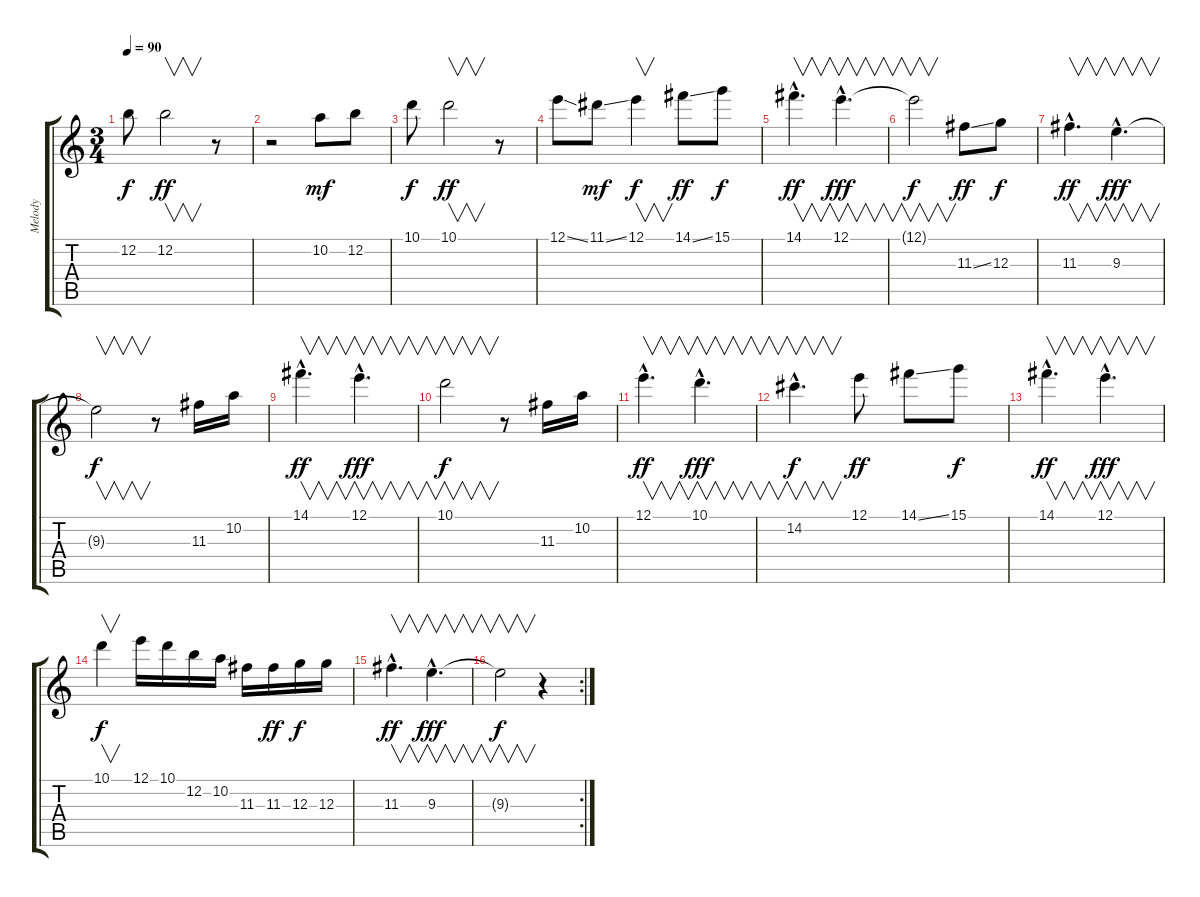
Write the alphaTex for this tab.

\track ("Melody" "Melody") {instrument overdrivenguitar}
\staff {score tabs}
\tuning (E4 B3 G3 D3 A2 E2) {hide}
\ts (3 4)
\tempo 90
\clef g2
\ks c
12.2.8{dy f} 12.2.2{v dy ff} r.8 |
r.2 10.2.8{dy mf} 12.2.8 |
10.1.8{dy f} 10.1.2{v dy ff} r.8 |
12.1{ss}.8 11.1{ss}.8{dy mf} 12.1.4{v dy f} 14.1{ss}.8{dy ff} 15.1.8{dy f} |
14.1{hac}.4{v d dy ff} 12.1{hac}.4{v d dy fff} |
12.1{t}.2{v dy f} 11.3{ss}.8{dy ff} 12.3.8{dy f} |
11.3{hac}.4{v d dy ff} 9.3{hac}.4{v d dy fff} |
9.3{t}.2{v dy f} r.8 11.3.16 10.2.16 |
14.1{hac}.4{v d dy ff} 12.1{hac}.4{v d dy fff} |
10.1.2{v dy f} r.8 11.3.16 10.2.16 |
12.1{hac}.4{v d dy ff} 10.1{hac}.4{v d dy fff} |
14.2{hac}.4{v d dy f} 12.1.8{dy ff} 14.1{ss}.8 15.1.8{dy f} |
14.1{hac}.4{v d dy ff} 12.1{hac}.4{v d dy fff} |
10.1.4{v dy f} 12.1.16 10.1.16 12.2.16 10.2.16 11.3.16 11.3.16{dy ff} 12.3.16{dy f} 12.3.16 |
11.3{hac}.4{v d dy ff} 9.3{hac}.4{v d dy fff} |
\rc 2
9.3{t}.2{v dy f} r.4
